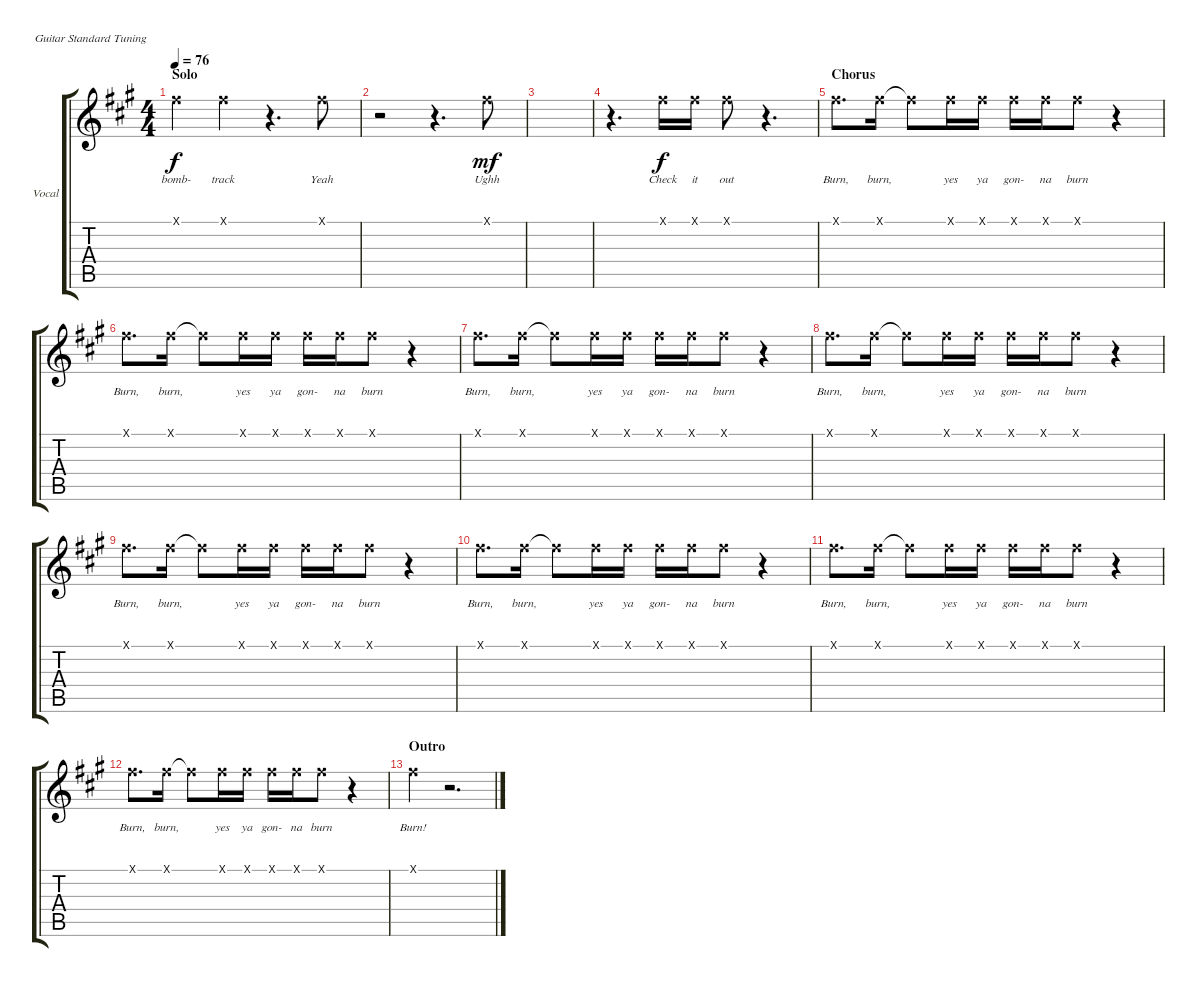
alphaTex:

\defaultSystemsLayout 4
\bracketExtendMode groupsimilarinstruments
\firstSystemTrackNameOrientation horizontal
\otherSystemsTrackNameOrientation horizontal
\track ("Vocal" "Vocal") {instrument lead6voice}
\staff {score tabs}
\tuning (E4 B3 G3 D3 A2 E2)
\ts (4 4)
\section ("" "Solo")
\tempo 76
\clef g2
\scale
0.333333
\ks f#minor
14.1{x}.4{lyrics (0 "bomb-") lyrics (1 "") lyrics (2 "") lyrics (3 "") lyrics (4 "") dy f} 14.1{x}.4{lyrics (0 "track") lyrics (1 "") lyrics (2 "") lyrics (3 "") lyrics (4 "")} r.4{d} 14.1{x}.8{lyrics (0 "Yeah") lyrics (1 "") lyrics (2 "") lyrics (3 "") lyrics (4 "")} |
\scale
0.333333 r.2 r.4{d} 14.1{x}.8{lyrics (0 "Ughh") lyrics (1 "") lyrics (2 "") lyrics (3 "") lyrics (4 "") dy mf} |
\scale
0.333333 |
\scale
0.333333 r.4{d} 14.1{x}.16{lyrics (0 "Check") lyrics (1 "") lyrics (2 "") lyrics (3 "") lyrics (4 "") dy f} 14.1{x}.16{lyrics (0 "it") lyrics (1 "") lyrics (2 "") lyrics (3 "") lyrics (4 "")} 14.1{x}.8{lyrics (0 "out") lyrics (1 "") lyrics (2 "") lyrics (3 "") lyrics (4 "")} r.4{d} |
\section ("" "Chorus")
\scale
0.333333 14.1{x}.8{d lyrics (0 "Burn,") lyrics (1 "") lyrics (2 "") lyrics (3 "") lyrics (4 "")} 14.1{x}.16{lyrics (0 "burn,") lyrics (1 "") lyrics (2 "") lyrics (3 "") lyrics (4 "")} 14.1{x t}.8{lyrics (0 "") lyrics (1 "") lyrics (2 "") lyrics (3 "") lyrics (4 "")} 14.1{x}.16{lyrics (0 "yes") lyrics (1 "") lyrics (2 "") lyrics (3 "") lyrics (4 "")} 14.1{x}.16{lyrics (0 "ya") lyrics (1 "") lyrics (2 "") lyrics (3 "") lyrics (4 "")} 14.1{x}.16{lyrics (0 "gon-") lyrics (1 "") lyrics (2 "") lyrics (3 "") lyrics (4 "")} 14.1{x}.16{lyrics (0 "na") lyrics (1 "") lyrics (2 "") lyrics (3 "") lyrics (4 "")} 14.1{x}.8{lyrics (0 "burn") lyrics (1 "") lyrics (2 "") lyrics (3 "") lyrics (4 "")} r.4 |
\scale
0.333333 14.1{x}.8{d lyrics (0 "Burn,") lyrics (1 "") lyrics (2 "") lyrics (3 "") lyrics (4 "")} 14.1{x}.16{lyrics (0 "burn,") lyrics (1 "") lyrics (2 "") lyrics (3 "") lyrics (4 "")} 14.1{x t}.8{lyrics (0 "") lyrics (1 "") lyrics (2 "") lyrics (3 "") lyrics (4 "")} 14.1{x}.16{lyrics (0 "yes") lyrics (1 "") lyrics (2 "") lyrics (3 "") lyrics (4 "")} 14.1{x}.16{lyrics (0 "ya") lyrics (1 "") lyrics (2 "") lyrics (3 "") lyrics (4 "")} 14.1{x}.16{lyrics (0 "gon-") lyrics (1 "") lyrics (2 "") lyrics (3 "") lyrics (4 "")} 14.1{x}.16{lyrics (0 "na") lyrics (1 "") lyrics (2 "") lyrics (3 "") lyrics (4 "")} 14.1{x}.8{lyrics (0 "burn") lyrics (1 "") lyrics (2 "") lyrics (3 "") lyrics (4 "")} r.4 |
\scale
0.333333 14.1{x}.8{d lyrics (0 "Burn,") lyrics (1 "") lyrics (2 "") lyrics (3 "") lyrics (4 "")} 14.1{x}.16{lyrics (0 "burn,") lyrics (1 "") lyrics (2 "") lyrics (3 "") lyrics (4 "")} 14.1{x t}.8{lyrics (0 "") lyrics (1 "") lyrics (2 "") lyrics (3 "") lyrics (4 "")} 14.1{x}.16{lyrics (0 "yes") lyrics (1 "") lyrics (2 "") lyrics (3 "") lyrics (4 "")} 14.1{x}.16{lyrics (0 "ya") lyrics (1 "") lyrics (2 "") lyrics (3 "") lyrics (4 "")} 14.1{x}.16{lyrics (0 "gon-") lyrics (1 "") lyrics (2 "") lyrics (3 "") lyrics (4 "")} 14.1{x}.16{lyrics (0 "na") lyrics (1 "") lyrics (2 "") lyrics (3 "") lyrics (4 "")} 14.1{x}.8{lyrics (0 "burn") lyrics (1 "") lyrics (2 "") lyrics (3 "") lyrics (4 "")} r.4 |
\scale
0.333333 14.1{x}.8{d lyrics (0 "Burn,") lyrics (1 "") lyrics (2 "") lyrics (3 "") lyrics (4 "")} 14.1{x}.16{lyrics (0 "burn,") lyrics (1 "") lyrics (2 "") lyrics (3 "") lyrics (4 "")} 14.1{x t}.8{lyrics (0 "") lyrics (1 "") lyrics (2 "") lyrics (3 "") lyrics (4 "")} 14.1{x}.16{lyrics (0 "yes") lyrics (1 "") lyrics (2 "") lyrics (3 "") lyrics (4 "")} 14.1{x}.16{lyrics (0 "ya") lyrics (1 "") lyrics (2 "") lyrics (3 "") lyrics (4 "")} 14.1{x}.16{lyrics (0 "gon-") lyrics (1 "") lyrics (2 "") lyrics (3 "") lyrics (4 "")} 14.1{x}.16{lyrics (0 "na") lyrics (1 "") lyrics (2 "") lyrics (3 "") lyrics (4 "")} 14.1{x}.8{lyrics (0 "burn") lyrics (1 "") lyrics (2 "") lyrics (3 "") lyrics (4 "")} r.4 |
\scale
0.333333 14.1{x}.8{d lyrics (0 "Burn,") lyrics (1 "") lyrics (2 "") lyrics (3 "") lyrics (4 "")} 14.1{x}.16{lyrics (0 "burn,") lyrics (1 "") lyrics (2 "") lyrics (3 "") lyrics (4 "")} 14.1{x t}.8{lyrics (0 "") lyrics (1 "") lyrics (2 "") lyrics (3 "") lyrics (4 "")} 14.1{x}.16{lyrics (0 "yes") lyrics (1 "") lyrics (2 "") lyrics (3 "") lyrics (4 "")} 14.1{x}.16{lyrics (0 "ya") lyrics (1 "") lyrics (2 "") lyrics (3 "") lyrics (4 "")} 14.1{x}.16{lyrics (0 "gon-") lyrics (1 "") lyrics (2 "") lyrics (3 "") lyrics (4 "")} 14.1{x}.16{lyrics (0 "na") lyrics (1 "") lyrics (2 "") lyrics (3 "") lyrics (4 "")} 14.1{x}.8{lyrics (0 "burn") lyrics (1 "") lyrics (2 "") lyrics (3 "") lyrics (4 "")} r.4 |
\scale
0.333333 14.1{x}.8{d lyrics (0 "Burn,") lyrics (1 "") lyrics (2 "") lyrics (3 "") lyrics (4 "")} 14.1{x}.16{lyrics (0 "burn,") lyrics (1 "") lyrics (2 "") lyrics (3 "") lyrics (4 "")} 14.1{x t}.8{lyrics (0 "") lyrics (1 "") lyrics (2 "") lyrics (3 "") lyrics (4 "")} 14.1{x}.16{lyrics (0 "yes") lyrics (1 "") lyrics (2 "") lyrics (3 "") lyrics (4 "")} 14.1{x}.16{lyrics (0 "ya") lyrics (1 "") lyrics (2 "") lyrics (3 "") lyrics (4 "")} 14.1{x}.16{lyrics (0 "gon-") lyrics (1 "") lyrics (2 "") lyrics (3 "") lyrics (4 "")} 14.1{x}.16{lyrics (0 "na") lyrics (1 "") lyrics (2 "") lyrics (3 "") lyrics (4 "")} 14.1{x}.8{lyrics (0 "burn") lyrics (1 "") lyrics (2 "") lyrics (3 "") lyrics (4 "")} r.4 |
\scale
0.333333 14.1{x}.8{d lyrics (0 "Burn,") lyrics (1 "") lyrics (2 "") lyrics (3 "") lyrics (4 "")} 14.1{x}.16{lyrics (0 "burn,") lyrics (1 "") lyrics (2 "") lyrics (3 "") lyrics (4 "")} 14.1{x t}.8{lyrics (0 "") lyrics (1 "") lyrics (2 "") lyrics (3 "") lyrics (4 "")} 14.1{x}.16{lyrics (0 "yes") lyrics (1 "") lyrics (2 "") lyrics (3 "") lyrics (4 "")} 14.1{x}.16{lyrics (0 "ya") lyrics (1 "") lyrics (2 "") lyrics (3 "") lyrics (4 "")} 14.1{x}.16{lyrics (0 "gon-") lyrics (1 "") lyrics (2 "") lyrics (3 "") lyrics (4 "")} 14.1{x}.16{lyrics (0 "na") lyrics (1 "") lyrics (2 "") lyrics (3 "") lyrics (4 "")} 14.1{x}.8{lyrics (0 "burn") lyrics (1 "") lyrics (2 "") lyrics (3 "") lyrics (4 "")} r.4 |
14.1{x}.8{d lyrics (0 "Burn,") lyrics (1 "") lyrics (2 "") lyrics (3 "") lyrics (4 "")} 14.1{x}.16{lyrics (0 "burn,") lyrics (1 "") lyrics (2 "") lyrics (3 "") lyrics (4 "")} 14.1{x t}.8{lyrics (0 "") lyrics (1 "") lyrics (2 "") lyrics (3 "") lyrics (4 "")} 14.1{x}.16{lyrics (0 "yes") lyrics (1 "") lyrics (2 "") lyrics (3 "") lyrics (4 "")} 14.1{x}.16{lyrics (0 "ya") lyrics (1 "") lyrics (2 "") lyrics (3 "") lyrics (4 "")} 14.1{x}.16{lyrics (0 "gon-") lyrics (1 "") lyrics (2 "") lyrics (3 "") lyrics (4 "")} 14.1{x}.16{lyrics (0 "na") lyrics (1 "") lyrics (2 "") lyrics (3 "") lyrics (4 "")} 14.1{x}.8{lyrics (0 "burn") lyrics (1 "") lyrics (2 "") lyrics (3 "") lyrics (4 "")} r.4 |
\section ("" "Outro")
14.1{x}.4{lyrics (0 "Burn!") lyrics (1 "") lyrics (2 "") lyrics (3 "") lyrics (4 "")} r.2{d}
